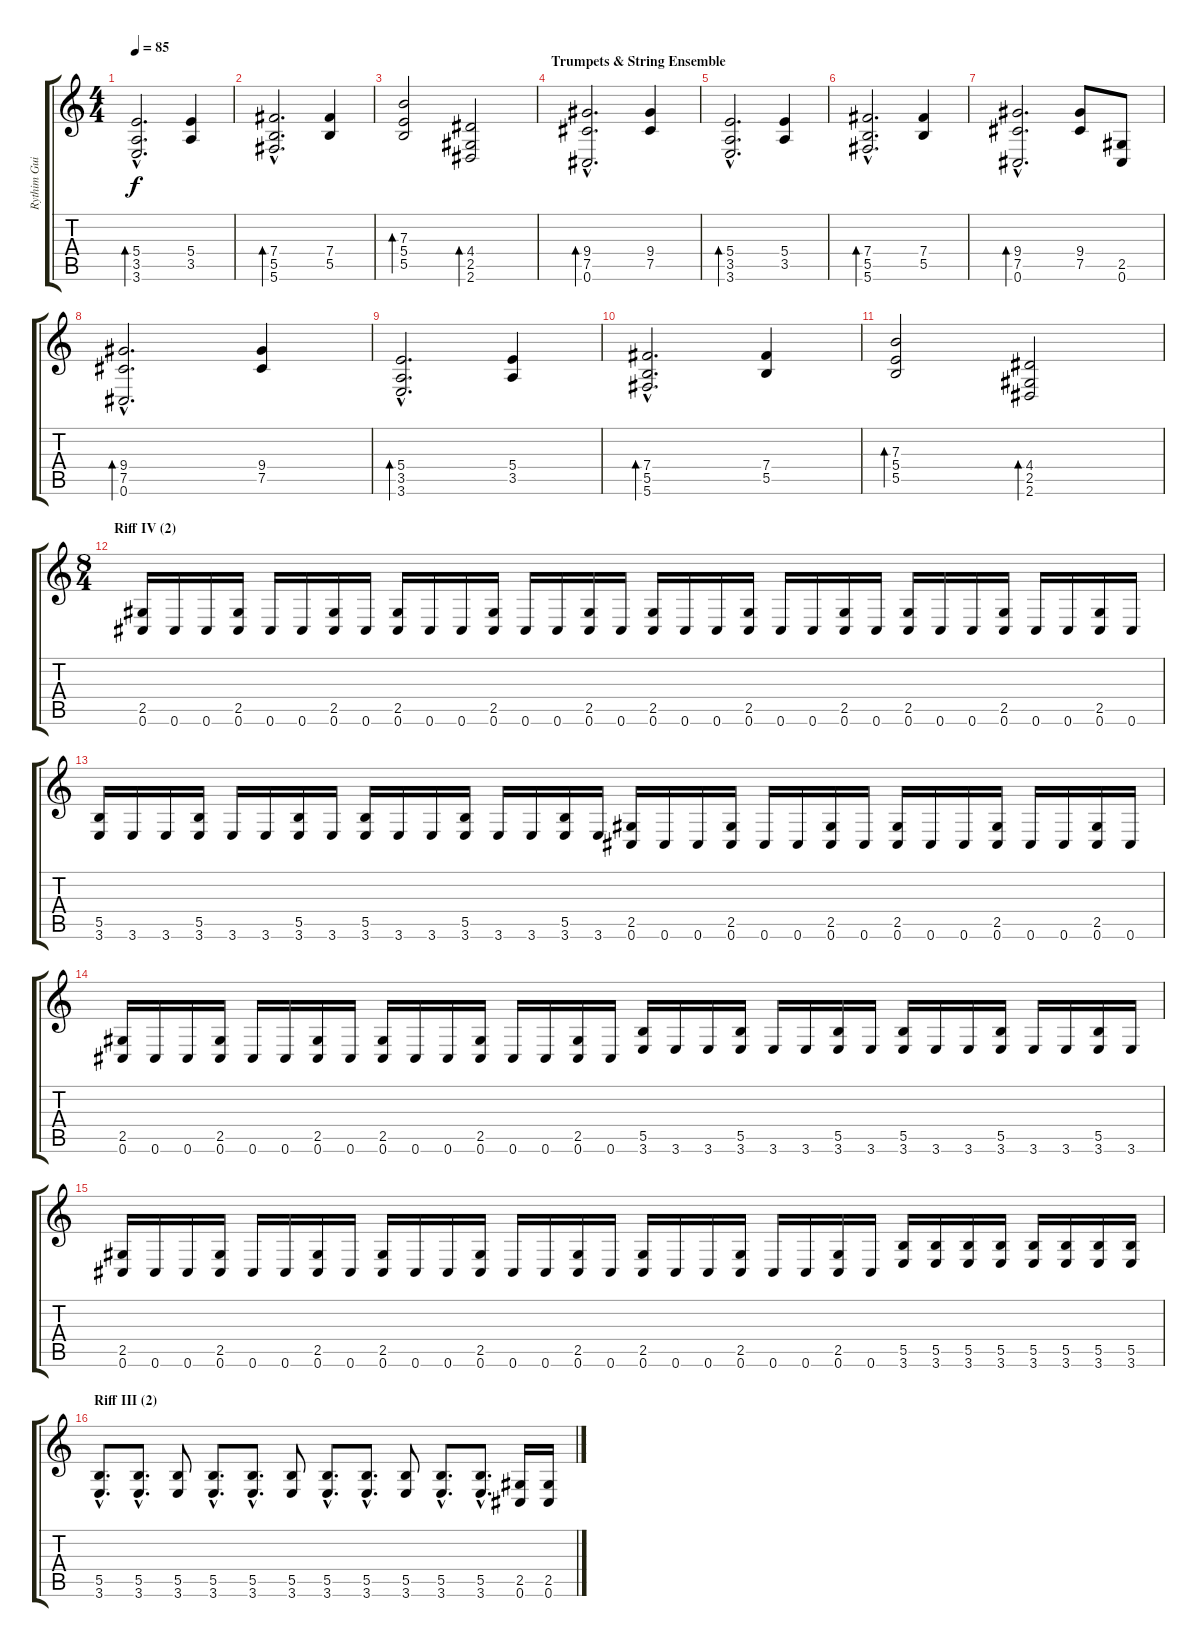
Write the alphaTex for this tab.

\track ("Rythim Guitar" "Rythim Gui") {instrument distortionguitar}
\staff {score tabs}
\tuning (Db4 Ab3 E3 B2 Gb2 Db2) {hide}
\ts (4 4)
\tempo 85
\clef g2
\ks c
(5.4{hac} 3.5{hac} 3.6{hac}).2{d bd 120 dy f} (5.4 3.5).4 |
(7.4{hac} 5.5{hac} 5.6{hac}).2{d bd 120} (7.4 5.5).4 |
(7.3 5.4 5.5).2{bd 120} (4.4 2.5 2.6).2{bd 120} |
\section ("" "Trumpets & String Ensemble")
(9.4{hac} 7.5{hac} 0.6{hac}).2{d bd 120} (9.4 7.5).4 |
(5.4{hac} 3.5{hac} 3.6{hac}).2{d bd 120} (5.4 3.5).4 |
(7.4{hac} 5.5{hac} 5.6{hac}).2{d bd 120} (7.4 5.5).4 |
(9.4{hac} 7.5{hac} 0.6{hac}).2{d bd 120} (9.4 7.5).8 (2.5 0.6).8 |
(9.4{hac} 7.5{hac} 0.6{hac}).2{d bd 120} (9.4 7.5).4 |
(5.4{hac} 3.5{hac} 3.6{hac}).2{d bd 120} (5.4 3.5).4 |
(7.4{hac} 5.5{hac} 5.6{hac}).2{d bd 120} (7.4 5.5).4 |
(7.3 5.4 5.5).2{bd 120} (4.4 2.5 2.6).2{bd 120} |
\ts (8 4)
\section ("" "Riff IV (2)")
(2.5 0.6).16 0.6.16 0.6.16 (2.5 0.6).16 0.6.16 0.6.16 (2.5 0.6).16 0.6.16 (2.5 0.6).16 0.6.16 0.6.16 (2.5 0.6).16 0.6.16 0.6.16 (2.5 0.6).16 0.6.16 (2.5 0.6).16 0.6.16 0.6.16 (2.5 0.6).16 0.6.16 0.6.16 (2.5 0.6).16 0.6.16 (2.5 0.6).16 0.6.16 0.6.16 (2.5 0.6).16 0.6.16 0.6.16 (2.5 0.6).16 0.6.16 |
(5.5 3.6).16 3.6.16 3.6.16 (5.5 3.6).16 3.6.16 3.6.16 (5.5 3.6).16 3.6.16 (5.5 3.6).16 3.6.16 3.6.16 (5.5 3.6).16 3.6.16 3.6.16 (5.5 3.6).16 3.6.16 (2.5 0.6).16 0.6.16 0.6.16 (2.5 0.6).16 0.6.16 0.6.16 (2.5 0.6).16 0.6.16 (2.5 0.6).16 0.6.16 0.6.16 (2.5 0.6).16 0.6.16 0.6.16 (2.5 0.6).16 0.6.16 |
(2.5 0.6).16 0.6.16 0.6.16 (2.5 0.6).16 0.6.16 0.6.16 (2.5 0.6).16 0.6.16 (2.5 0.6).16 0.6.16 0.6.16 (2.5 0.6).16 0.6.16 0.6.16 (2.5 0.6).16 0.6.16 (5.5 3.6).16 3.6.16 3.6.16 (5.5 3.6).16 3.6.16 3.6.16 (5.5 3.6).16 3.6.16 (5.5 3.6).16 3.6.16 3.6.16 (5.5 3.6).16 3.6.16 3.6.16 (5.5 3.6).16 3.6.16 |
(2.5 0.6).16 0.6.16 0.6.16 (2.5 0.6).16 0.6.16 0.6.16 (2.5 0.6).16 0.6.16 (2.5 0.6).16 0.6.16 0.6.16 (2.5 0.6).16 0.6.16 0.6.16 (2.5 0.6).16 0.6.16 (2.5 0.6).16 0.6.16 0.6.16 (2.5 0.6).16 0.6.16 0.6.16 (2.5 0.6).16 0.6.16 (5.5 3.6).16 (5.5 3.6).16 (5.5 3.6).16 (5.5 3.6).16 (5.5 3.6).16 (5.5 3.6).16 (5.5 3.6).16 (5.5 3.6).16 |
\section ("" "Riff III (2)")
(5.5{hac} 3.6{hac}).8{d} (5.5{hac} 3.6{hac}).8{d} (5.5 3.6).8 (5.5{hac} 3.6{hac}).8{d} (5.5{hac} 3.6{hac}).8{d} (5.5 3.6).8 (5.5{hac} 3.6{hac}).8{d} (5.5{hac} 3.6{hac}).8{d} (5.5 3.6).8 (5.5{hac} 3.6{hac}).8{d} (5.5{hac} 3.6{hac}).8{d} (2.5 0.6).16 (2.5 0.6).16
